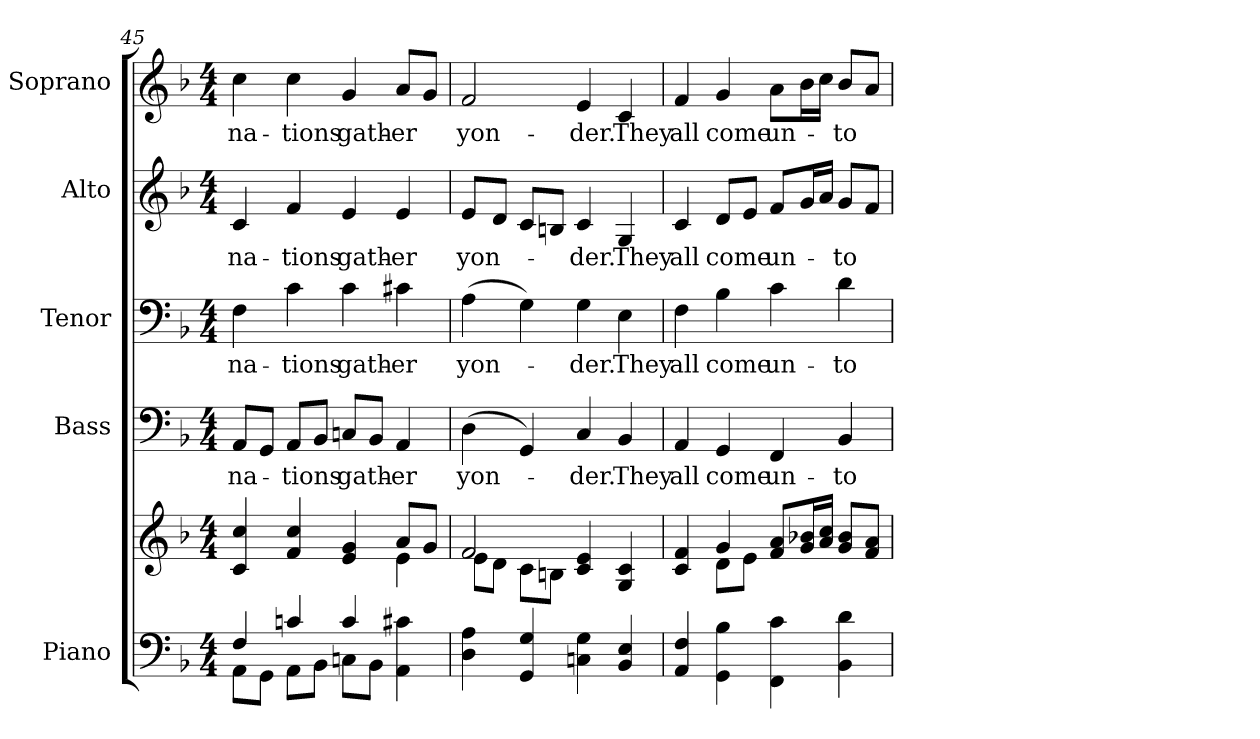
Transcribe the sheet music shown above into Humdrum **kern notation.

**kern	**kern	**kern	**text	**kern	**text	**kern	**text	**kern	**text
*part5	*part5	*part4	*part4	*part3	*part3	*part2	*part2	*part1	*part1
*staff6	*staff5	*staff4	*staff4	*staff3	*staff3	*staff2	*staff2	*staff1	*staff1
*I"Piano	*	*I"Bass	*	*I"Tenor	*	*I"Alto	*	*I"Soprano	*
*I'Pno.	*	*I'B.	*	*I'T.	*	*I'A.	*	*I'S.	*
!!LO:PB:g=z
*clefF4	*clefG2	*clefF4	*	*clefF4	*	*clefG2	*	*clefG2	*
*k[b-]	*k[b-]	*k[b-]	*	*k[b-]	*	*k[b-]	*	*k[b-]	*
*F:	*F:	*F:	*	*F:	*	*F:	*	*F:	*
*M4/4	*M4/4	*M4/4	*	*M4/4	*	*M4/4	*	*M4/4	*
=45	=45	=45	=45	=45	=45	=45	=45	=45	=45
*^	*^	*	*	*	*	*	*	*	*
!	!	!	!	!	!LO:LY:b:color=#000000	!	!	!	!	!	!
!	!	!	!	!	!	!	!LO:LY:b:color=#000000	!	!	!	!
!	!	!	!	!	!	!	!	!	!LO:LY:b:color=#000000	!	!
!	!	!	!	!	!	!	!	!	!	!	!LO:LY:b:color=#000000
4Fi/	8AAi\L	4ci/ 4cci	2ryy	8AAi/L	na-	4Fi\	na-	4ci/	na-	4cci\	na-
.	8GGi\J	.	.	8GGi/J	.	.	.	.	.	.	.
!	!	!	!	!	!LO:LY:b:color=#000000	!	!	!	!	!	!
!	!	!	!	!	!	!	!LO:LY:b:color=#000000	!	!	!	!
!	!	!	!	!	!	!	!	!	!LO:LY:b:color=#000000	!	!
!	!	!	!	!	!	!	!	!	!	!	!LO:LY:b:color=#000000
4cni/	8AAi\L	4fi/ 4cci	.	8AAi/L	-tions	4ci\	-tions	4fi/	-tions	4cci\	-tions
.	8BB-i\J	.	.	8BB-i/J	.	.	.	.	.	.	.
!	!	!	!	!	!LO:LY:b:color=#000000	!	!	!	!	!	!
!	!	!	!	!	!	!	!LO:LY:b:color=#000000	!	!	!	!
!	!	!	!	!	!	!	!	!	!LO:LY:b:color=#000000	!	!
!	!	!	!	!	!	!	!	!	!	!	!LO:LY:b:color=#000000
4ci/	8Cni\L	4ei/ 4gi	4ryy	8Cni/L	gath-	4ci\	gath-	4ei/	gath-	4gi/	gath-
.	8BB-i\J	.	.	8BB-i/J	.	.	.	.	.	.	.
!	!	!	!	!	!LO:LY:b:color=#000000	!	!	!	!	!	!
!	!	!	!	!	!	!	!LO:LY:b:color=#000000	!	!	!	!
!	!	!	!	!	!	!	!	!	!LO:LY:b:color=#000000	!	!
!	!	!	!	!	!	!	!	!	!	!	!LO:LY:b:color=#000000
4AAi\ 4c#Xi	4ryy	8ai/L	4ei\	4AAi/	-er	4c#Xi\	-er	4ei/	-er	8ai/L	-er
.	.	8gi/J	.	.	.	.	.	.	.	8gi/J	.
*v	*v	*	*	*	*	*	*	*	*	*	*
=46	=46	=46	=46	=46	=46	=46	=46	=46	=46	=46
!	!	!	!	!LO:LY:b:color=#000000	!	!	!	!	!	!
!	!	!	!	!	!	!LO:LY:b:color=#000000	!	!	!	!
!	!	!	!	!	!	!	!	!LO:LY:b:color=#000000	!	!
!	!	!	!	!	!	!	!	!	!	!LO:LY:b:color=#000000
4Di\ 4Ai	2fi/	8ei\L	(4Di\	yon-	(4Ai\	yon-	8ei/L	yon-	2fi/	yon-
.	.	8di\J	.	.	.	.	8di/J	.	.	.
4GGi/ 4Gi	.	8ci\L	4GGi/)	.	4Gi\)	.	8ci/L	.	.	.
.	.	8Bni\J	.	.	.	.	8Bni/J	.	.	.
!	!	!	!	!LO:LY:b:color=#000000	!	!	!	!	!	!
!	!	!	!	!	!	!LO:LY:b:color=#000000	!	!	!	!
!	!	!	!	!	!	!	!	!LO:LY:b:color=#000000	!	!
!	!	!	!	!	!	!	!	!	!	!LO:LY:b:color=#000000
4Cni\ 4Gi	4ci/ 4ei	2ryy	4Ci/	-der.	4Gi\	-der.	4ci/	-der.	4ei/	-der.
!	!	!	!	!LO:LY:b:color=#000000	!	!	!	!	!	!
!	!	!	!	!	!	!LO:LY:b:color=#000000	!	!	!	!
!	!	!	!	!	!	!	!	!LO:LY:b:color=#000000	!	!
!	!	!	!	!	!	!	!	!	!	!LO:LY:b:color=#000000
4BB-i/ 4Ei	4Gi/ 4ci	.	4BB-i/	They	4Ei\	They	4Gi/	They	4ci/	They
!!LO:PB:g=z
=47	=47	=47	=47	=47	=47	=47	=47	=47	=47	=47
!	!	!	!	!LO:LY:b:color=#000000	!	!	!	!	!	!
!	!	!	!	!	!	!LO:LY:b:color=#000000	!	!	!	!
!	!	!	!	!	!	!	!	!LO:LY:b:color=#000000	!	!
!	!	!	!	!	!	!	!	!	!	!LO:LY:b:color=#000000
4AAi/ 4Fi	4ci/ 4fi	4ryy	4AAi/	all	4Fi\	all	4ci/	all	4fi/	all
!	!	!	!	!LO:LY:b:color=#000000	!	!	!	!	!	!
!	!	!	!	!	!	!LO:LY:b:color=#000000	!	!	!	!
!	!	!	!	!	!	!	!	!LO:LY:b:color=#000000	!	!
!	!	!	!	!	!	!	!	!	!	!LO:LY:b:color=#000000
4GGi\ 4B-i	4gi/	8di\L	4GGi/	come	4B-i\	come	8di/L	come	4gi/	come
.	.	8ei\J	.	.	.	.	8ei/J	.	.	.
!	!	!	!	!LO:LY:b:color=#000000	!	!	!	!	!	!
!	!	!	!	!	!	!LO:LY:b:color=#000000	!	!	!	!
!	!	!	!	!	!	!	!	!LO:LY:b:color=#000000	!	!
!	!	!	!	!	!	!	!	!	!	!LO:LY:b:color=#000000
4FFi\ 4ci	8fi/ 8aiL	2ryy	4FFi/	un-	4ci\	un-	8fi/L	un-	8ai\L	un-
.	16gi/ 16b-XiL	.	.	.	.	.	16gi/L	.	16b-i\L	.
.	16ai/ 16cciJJ	.	.	.	.	.	16ai/JJ	.	16cci\JJ	.
!	!	!	!	!LO:LY:b:color=#000000	!	!	!	!	!	!
!	!	!	!	!	!	!LO:LY:b:color=#000000	!	!	!	!
!	!	!	!	!	!	!	!	!LO:LY:b:color=#000000	!	!
!	!	!	!	!	!	!	!	!	!	!LO:LY:b:color=#000000
4BB-i\ 4di	8gi/ 8b-iL	.	4BB-i/	-to	4di\	-to	8gi/L	-to	8b-i/L	-to
.	8fi/ 8aiJ	.	.	.	.	.	8fi/J	.	8ai/J	.
*	*v	*v	*	*	*	*	*	*	*	*
=	=	=	=	=	=	=	=	=	=
*-	*-	*-	*-	*-	*-	*-	*-	*-	*-
